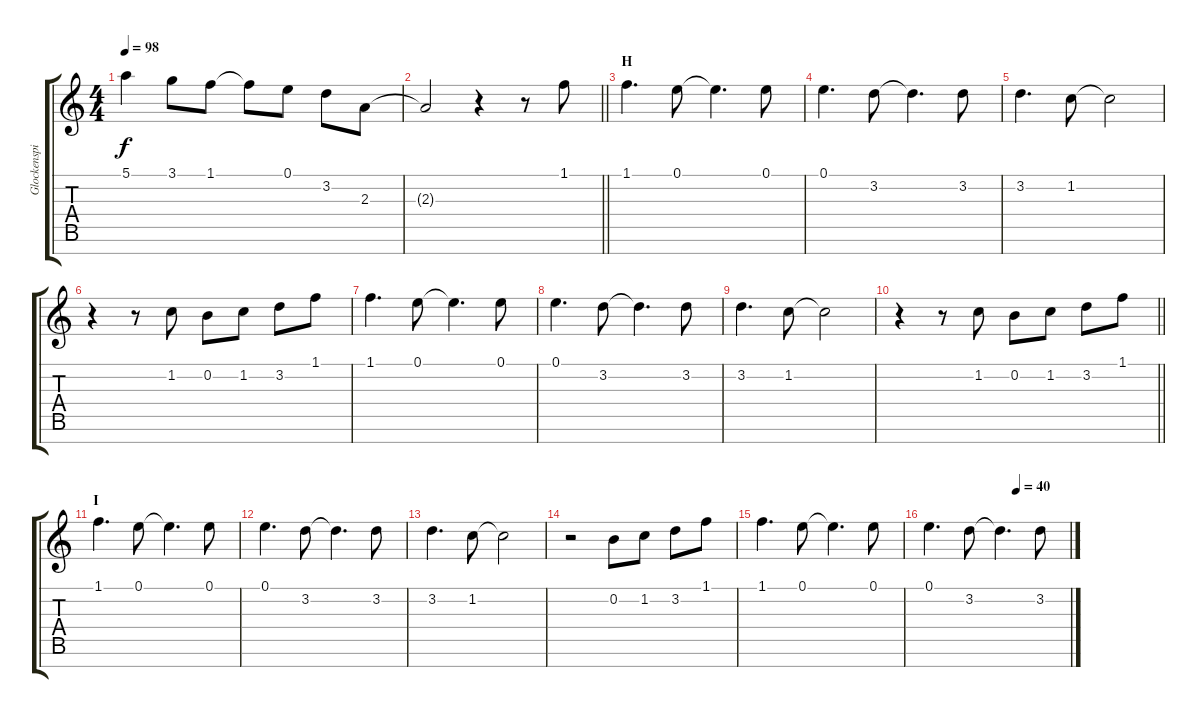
\track ("Glockenspiel" "Glockenspi") {instrument vibraphone}
\staff {score tabs}
\tuning (E5 B4 G4 D4 A3 E3 B2) {hide}
\ts (4 4)
\tempo 98
\clef g2
\ks c
5.1.4{dy f} 3.1.8 1.1.8 1.1{t}.8 0.1.8 3.2.8 2.3.8 |
\barLineRight lightlight
2.3{t}.2 r.4 r.8 1.1.8 |
\section ("" "H")
1.1.4{d} 0.1.8 0.1{t}.4{d} 0.1.8 |
0.1.4{d} 3.2.8 3.2{t}.4{d} 3.2.8 |
3.2.4{d} 1.2.8 1.2{t}.2 |
r.4 r.8 1.2.8 0.2.8 1.2.8 3.2.8 1.1.8 |
1.1.4{d} 0.1.8 0.1{t}.4{d} 0.1.8 |
0.1.4{d} 3.2.8 3.2{t}.4{d} 3.2.8 |
3.2.4{d} 1.2.8 1.2{t}.2 |
\barLineRight lightlight
r.4 r.8 1.2.8 0.2.8 1.2.8 3.2.8 1.1.8 |
\section ("" "I")
1.1.4{d} 0.1.8 0.1{t}.4{d} 0.1.8 |
0.1.4{d} 3.2.8 3.2{t}.4{d} 3.2.8 |
3.2.4{d} 1.2.8 1.2{t}.2 |
r.2 0.2.8 1.2.8 3.2.8 1.1.8 |
1.1.4{d} 0.1.8 0.1{t}.4{d} 0.1.8 |
\tempo (40 0.625)
0.1.4{d} 3.2.8 3.2{t}.4{d} 3.2.8
